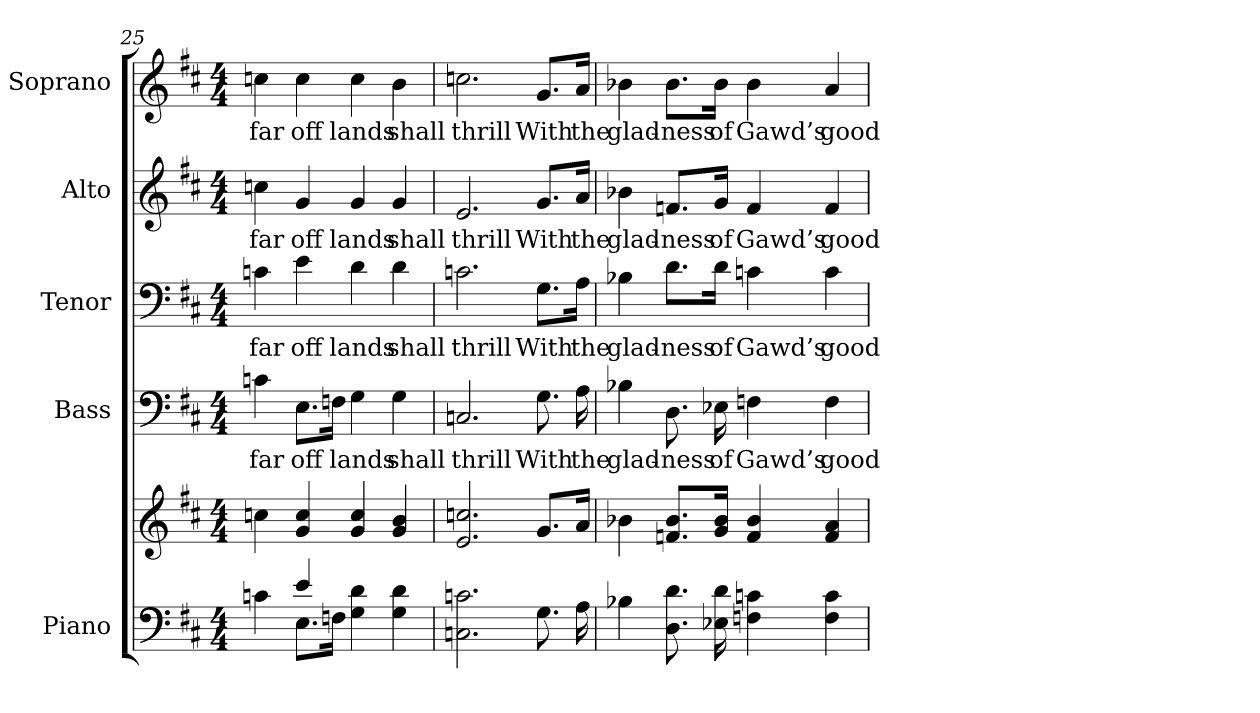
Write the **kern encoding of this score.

**kern	**kern	**kern	**text	**kern	**text	**kern	**text	**kern	**text
*part5	*part5	*part4	*part4	*part3	*part3	*part2	*part2	*part1	*part1
*staff6	*staff5	*staff4	*staff4	*staff3	*staff3	*staff2	*staff2	*staff1	*staff1
*I"Piano	*	*I"Bass	*	*I"Tenor	*	*I"Alto	*	*I"Soprano	*
*I'Pno.	*	*I'B.	*	*I'T.	*	*I'A.	*	*I'S.	*
*clefF4	*clefG2	*clefF4	*	*clefF4	*	*clefG2	*	*clefG2	*
*k[f#c#]	*k[f#c#]	*k[f#c#]	*	*k[f#c#]	*	*k[f#c#]	*	*k[f#c#]	*
*D:	*D:	*D:	*	*D:	*	*D:	*	*D:	*
*M4/4	*M4/4	*M4/4	*	*M4/4	*	*M4/4	*	*M4/4	*
=25	=25	=25	=25	=25	=25	=25	=25	=25	=25
*^	*	*	*	*	*	*	*	*	*
!	!	!	!	!LO:LY:b:color=#000000	!	!	!	!	!	!
!	!	!	!	!	!	!LO:LY:b:color=#000000	!	!	!	!
!	!	!	!	!	!	!	!	!LO:LY:b:color=#000000	!	!
!	!	!	!	!	!	!	!	!	!	!LO:LY:b:color=#000000
4cni\	4ryy	4ccni\	4cni\	far	4cni\	far	4ccni\	far	4ccni\	far
!	!	!	!	!LO:LY:b:color=#000000	!	!	!	!	!	!
!	!	!	!	!	!	!LO:LY:b:color=#000000	!	!	!	!
!	!	!	!	!	!	!	!	!LO:LY:b:color=#000000	!	!
!	!	!	!	!	!	!	!	!	!	!LO:LY:b:color=#000000
4ei/	8.Ei\L	4gi/ 4cci	8.Ei\L	off	4ei\	off	4gi/	off	4cci\	off
.	16Fni\Jk	.	16Fni\Jk	.	.	.	.	.	.	.
!	!	!	!	!LO:LY:b:color=#000000	!	!	!	!	!	!
!	!	!	!	!	!	!LO:LY:b:color=#000000	!	!	!	!
!	!	!	!	!	!	!	!	!LO:LY:b:color=#000000	!	!
!	!	!	!	!	!	!	!	!	!	!LO:LY:b:color=#000000
4Gi\ 4di	2ryy	4gi/ 4cci	4Gi\	lands	4di\	lands	4gi/	lands	4cci\	lands
!	!	!	!	!LO:LY:b:color=#000000	!	!	!	!	!	!
!	!	!	!	!	!	!LO:LY:b:color=#000000	!	!	!	!
!	!	!	!	!	!	!	!	!LO:LY:b:color=#000000	!	!
!	!	!	!	!	!	!	!	!	!	!LO:LY:b:color=#000000
4Gi\ 4di	.	4gi/ 4bi	4Gi\	shall	4di\	shall	4gi/	shall	4bi\	shall
*v	*v	*	*	*	*	*	*	*	*	*
!!LO:PB:g=z
=26	=26	=26	=26	=26	=26	=26	=26	=26	=26
!	!	!	!LO:LY:b:color=#000000	!	!	!	!	!	!
!	!	!	!	!	!LO:LY:b:color=#000000	!	!	!	!
!	!	!	!	!	!	!	!LO:LY:b:color=#000000	!	!
!	!	!	!	!	!	!	!	!	!LO:LY:b:color=#000000
2.Cni\ 2.cni	2.ei/ 2.ccni	2.Cni/	thrill	2.cni\	thrill	2.ei/	thrill	2.ccni\	thrill
!	!	!	!LO:LY:b:color=#000000	!	!	!	!	!	!
!	!	!	!	!	!LO:LY:b:color=#000000	!	!	!	!
!	!	!	!	!	!	!	!LO:LY:b:color=#000000	!	!
!	!	!	!	!	!	!	!	!	!LO:LY:b:color=#000000
8.Gi\	8.gi/L	8.Gi\	With	8.Gi\L	With	8.gi/L	With	8.gi/L	With
!	!	!	!LO:LY:b:color=#000000	!	!	!	!	!	!
!	!	!	!	!	!LO:LY:b:color=#000000	!	!	!	!
!	!	!	!	!	!	!	!LO:LY:b:color=#000000	!	!
!	!	!	!	!	!	!	!	!	!LO:LY:b:color=#000000
16Ai\	16ai/Jk	16Ai\	the	16Ai\Jk	the	16ai/Jk	the	16ai/Jk	the
=27	=27	=27	=27	=27	=27	=27	=27	=27	=27
!	!	!	!LO:LY:b:color=#000000	!	!	!	!	!	!
!	!	!	!	!	!LO:LY:b:color=#000000	!	!	!	!
!	!	!	!	!	!	!	!LO:LY:b:color=#000000	!	!
!	!	!	!	!	!	!	!	!	!LO:LY:b:color=#000000
4B-Xi\	4b-Xi\	4B-Xi\	glad-	4B-Xi\	glad-	4b-Xi\	glad-	4b-Xi\	glad-
!	!	!	!LO:LY:b:color=#000000	!	!	!	!	!	!
!	!	!	!	!	!LO:LY:b:color=#000000	!	!	!	!
!	!	!	!	!	!	!	!LO:LY:b:color=#000000	!	!
!	!	!	!	!	!	!	!	!	!LO:LY:b:color=#000000
8.Di\ 8.di	8.fni/ 8.b-i/L	8.Di\	-ness	8.di\L	-ness	8.fni/L	-ness	8.b-i\L	-ness
!	!	!	!LO:LY:b:color=#000000	!	!	!	!	!	!
!	!	!	!	!	!LO:LY:b:color=#000000	!	!	!	!
!	!	!	!	!	!	!	!LO:LY:b:color=#000000	!	!
!	!	!	!	!	!	!	!	!	!LO:LY:b:color=#000000
16E-Xi\ 16di	16gi/ 16b-i/Jk	16E-Xi\	of	16di\Jk	of	16gi/Jk	of	16b-i\Jk	of
!	!	!	!LO:LY:b:color=#000000	!	!	!	!	!	!
!	!	!	!	!	!LO:LY:b:color=#000000	!	!	!	!
!	!	!	!	!	!	!	!LO:LY:b:color=#000000	!	!
!	!	!	!	!	!	!	!	!	!LO:LY:b:color=#000000
4Fni\ 4cni	4fi/ 4b-i	4Fni\	Gawd’s	4cni\	Gawd’s	4fi/	Gawd’s	4b-i\	Gawd’s
!	!	!	!LO:LY:b:color=#000000	!	!	!	!	!	!
!	!	!	!	!	!LO:LY:b:color=#000000	!	!	!	!
!	!	!	!	!	!	!	!LO:LY:b:color=#000000	!	!
!	!	!	!	!	!	!	!	!	!LO:LY:b:color=#000000
4Fi\ 4ci	4fi/ 4ai	4Fi\	good-	4ci\	good-	4fi/	good-	4ai/	good-
=	=	=	=	=	=	=	=	=	=
*-	*-	*-	*-	*-	*-	*-	*-	*-	*-
